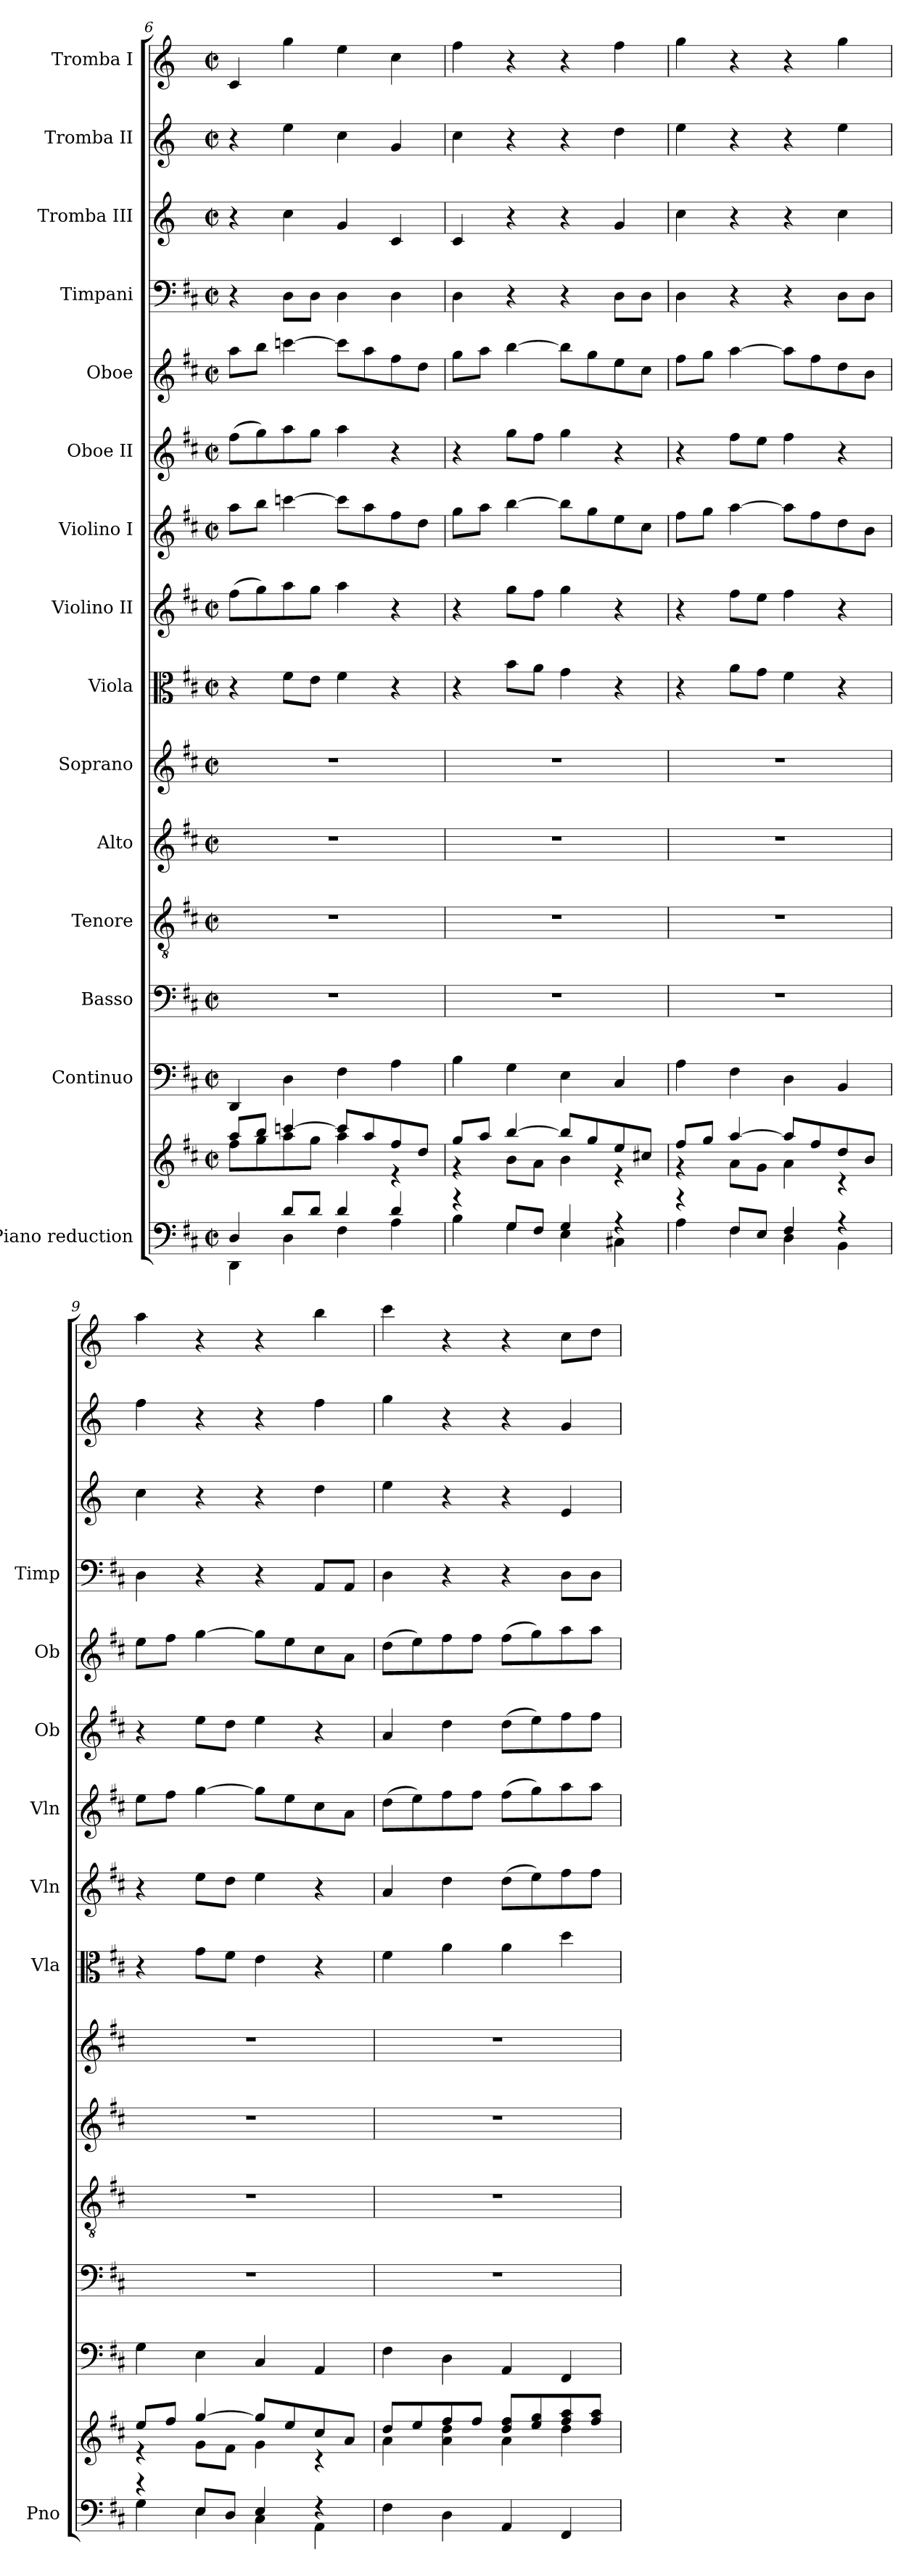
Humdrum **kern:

**kern	**kern	**kern	**kern	**kern	**kern	**kern	**kern	**kern	**kern	**kern	**kern	**kern	**kern	**kern	**kern
*part15	*part15	*part14	*part13	*part12	*part11	*part10	*part9	*part8	*part7	*part6	*part5	*part4	*part3	*part2	*part1
*staff16	*staff15	*staff14	*staff13	*staff12	*staff11	*staff10	*staff9	*staff8	*staff7	*staff6	*staff5	*staff4	*staff3	*staff2	*staff1
*I"Piano reduction	*	*I"Continuo	*I"Basso	*I"Tenore	*I"Alto	*I"Soprano	*I"Viola	*I"Violino II	*I"Violino I	*I"Oboe II	*I"Oboe	*I"Timpani	*I"Tromba III	*I"Tromba II	*I"Tromba I
*I'Pno	*	*	*	*	*	*	*I'Vla	*I'Vln	*I'Vln	*I'Ob	*I'Ob	*I'Timp	*	*	*
!!LO:PB:g=z
*clefF4	*clefG2	*clefF4	*clefF4	*clefGv2	*clefG2	*clefG2	*clefC3	*clefG2	*clefG2	*clefG2	*clefG2	*clefF4	*clefG2	*clefG2	*clefG2
*	*	*	*	*	*	*	*	*	*	*	*	*	*ITrd-1c-2	*ITrd-1c-2	*ITrd-1c-2
*k[f#c#]	*k[f#c#]	*k[f#c#]	*k[f#c#]	*k[f#c#]	*k[f#c#]	*k[f#c#]	*k[f#c#]	*k[f#c#]	*k[f#c#]	*k[f#c#]	*k[f#c#]	*k[f#c#]	*k[f#c#]	*k[f#c#]	*k[f#c#]
*M2/2	*M2/2	*M2/2	*M2/2	*M2/2	*M2/2	*M2/2	*M2/2	*M2/2	*M2/2	*M2/2	*M2/2	*M2/2	*M2/2	*M2/2	*M2/2
*met(c|)	*met(c|)	*met(c|)	*met(c|)	*met(c|)	*met(c|)	*met(c|)	*met(c|)	*met(c|)	*met(c|)	*met(c|)	*met(c|)	*met(c|)	*met(c|)	*met(c|)	*met(c|)
=6	=6	=6	=6	=6	=6	=6	=6	=6	=6	=6	=6	=6	=6	=6	=6
*^	*^	*	*	*	*	*	*	*	*	*	*	*	*	*	*
4D/	4DD\	8aa/L	8ff#\L	4DD/	1r	1r	1r	1r	4r	(8ff#\L	8aa\L	(8ff#\L	8aa\L	4r	4r	4r	4d/
.	.	8bb/J	8gg\	.	.	.	.	.	.	8gg\)	8bb\J	8gg\)	8bb\J	.	.	.	.
8d/L	4D\	[4cccn/	8aa\	4D\	.	.	.	.	8f#\L	8aa\	[4cccn\	8aa\	[4cccn\	8D\L	4dd\	4ff#\	4aa\
8d/J	.	.	8gg\J	.	.	.	.	.	8e\J	8gg\J	.	8gg\J	.	8D\J	.	.	.
4d/	4F#\	8ccc/L]	4aa\	4F#\	.	.	.	.	4f#\	4aa\	8ccc\L]	4aa\	8ccc\L]	4D\	4a/	4dd\	4ff#\
.	.	8aa/	.	.	.	.	.	.	.	.	8aa\	.	8aa\	.	.	.	.
4d/	4A\	8ff#/	4r	4A\	.	.	.	.	4r	4r	8ff#\	4r	8ff#\	4D\	4d/	4a/	4dd\
.	.	8dd/J	.	.	.	.	.	.	.	.	8dd\J	.	8dd\J	.	.	.	.
=7	=7	=7	=7	=7	=7	=7	=7	=7	=7	=7	=7	=7	=7	=7	=7	=7	=7
4r	4B\	8gg/L	4r	4B\	1r	1r	1r	1r	4r	4r	8gg\L	4r	8gg\L	4D\	4d/	4dd\	4gg\
.	.	8aa/J	.	.	.	.	.	.	.	.	8aa\J	.	8aa\J	.	.	.	.
8G/L	4G\	[4bb/	8b\L	4G\	.	.	.	.	8b\L	8gg\L	[4bb\	8gg\L	[4bb\	4r	4r	4r	4r
8F#/J	.	.	8a\J	.	.	.	.	.	8a\J	8ff#\J	.	8ff#\J	.	.	.	.	.
4G/	4E\	8bb/L]	4b\	4E\	.	.	.	.	4g\	4gg\	8bb\L]	4gg\	8bb\L]	4r	4r	4r	4r
.	.	8gg/	.	.	.	.	.	.	.	.	8gg\	.	8gg\	.	.	.	.
4r	4C#X\	8ee/	4r	4C#/	.	.	.	.	4r	4r	8ee\	4r	8ee\	8D\L	4a/	4ee\	4gg\
.	.	8cc#X/J	.	.	.	.	.	.	.	.	8cc#\J	.	8cc#\J	8D\J	.	.	.
=8	=8	=8	=8	=8	=8	=8	=8	=8	=8	=8	=8	=8	=8	=8	=8	=8	=8
4r	4A\	8ff#/L	4r	4A\	1r	1r	1r	1r	4r	4r	8ff#\L	4r	8ff#\L	4D\	4dd\	4ff#\	4aa\
.	.	8gg/J	.	.	.	.	.	.	.	.	8gg\J	.	8gg\J	.	.	.	.
8F#/L	4F#\	[4aa/	8a\L	4F#\	.	.	.	.	8a\L	8ff#\L	[4aa\	8ff#\L	[4aa\	4r	4r	4r	4r
8E/J	.	.	8g\J	.	.	.	.	.	8g\J	8ee\J	.	8ee\J	.	.	.	.	.
4F#/	4D\	8aa/L]	4a\	4D\	.	.	.	.	4f#\	4ff#\	8aa\L]	4ff#\	8aa\L]	4r	4r	4r	4r
.	.	8ff#/	.	.	.	.	.	.	.	.	8ff#\	.	8ff#\	.	.	.	.
4r	4BB\	8dd/	4r	4BB/	.	.	.	.	4r	4r	8dd\	4r	8dd\	8D\L	4dd\	4ff#\	4aa\
.	.	8b/J	.	.	.	.	.	.	.	.	8b\J	.	8b\J	8D\J	.	.	.
=9	=9	=9	=9	=9	=9	=9	=9	=9	=9	=9	=9	=9	=9	=9	=9	=9	=9
4r	4G\	8ee/L	4r	4G\	1r	1r	1r	1r	4r	4r	8ee\L	4r	8ee\L	4D\	4dd\	4gg\	4bb\
.	.	8ff#/J	.	.	.	.	.	.	.	.	8ff#\J	.	8ff#\J	.	.	.	.
8E/L	4E\	[4gg/	8g\L	4E\	.	.	.	.	8g\L	8ee\L	[4gg\	8ee\L	[4gg\	4r	4r	4r	4r
8D/J	.	.	8f#\J	.	.	.	.	.	8f#\J	8dd\J	.	8dd\J	.	.	.	.	.
4E/	4C#\	8gg/L]	4g\	4C#/	.	.	.	.	4e\	4ee\	8gg\L]	4ee\	8gg\L]	4r	4r	4r	4r
.	.	8ee/	.	.	.	.	.	.	.	.	8ee\	.	8ee\	.	.	.	.
4r	4AA\	8cc#/	4r	4AA/	.	.	.	.	4r	4r	8cc#\	4r	8cc#\	8AA/L	4ee\	4gg\	4ccc#\
.	.	8a/J	.	.	.	.	.	.	.	.	8a\J	.	8a\J	8AA/J	.	.	.
*v	*v	*	*	*	*	*	*	*	*	*	*	*	*	*	*	*	*
=10	=10	=10	=10	=10	=10	=10	=10	=10	=10	=10	=10	=10	=10	=10	=10	=10
4F#\	8dd/L	4a\	4F#\	1r	1r	1r	1r	4f#\	4a/	(8dd\L	4a/	(8dd\L	4D\	4ff#\	4aa\	4ddd\
.	8ee/	.	.	.	.	.	.	.	.	8ee\)	.	8ee\)	.	.	.	.
4D\	8ff#/	4a\ 4dd\	4D\	.	.	.	.	4a\	4dd\	8ff#\	4dd\	8ff#\	4r	4r	4r	4r
.	8ff#/J	.	.	.	.	.	.	.	.	8ff#\J	.	8ff#\J	.	.	.	.
4AA/	8dd/ 8ff#/L	4a\	4AA/	.	.	.	.	4a\	(8dd\L	(8ff#\L	(8dd\L	(8ff#\L	4r	4r	4r	4r
.	8ee/ 8gg/	.	.	.	.	.	.	.	8ee\)	8gg\)	8ee\)	8gg\)	.	.	.	.
4FF#/	8ff#/ 8aa/	4dd\	4FF#/	.	.	.	.	4dd\	8ff#\	8aa\	8ff#\	8aa\	8D\L	4f#/	4a/	8dd\L
.	8ff#/ 8aa/J	.	.	.	.	.	.	.	8ff#\J	8aa\J	8ff#\J	8aa\J	8D\J	.	.	8ee\J
*	*v	*v	*	*	*	*	*	*	*	*	*	*	*	*	*	*
=	=	=	=	=	=	=	=	=	=	=	=	=	=	=	=
*-	*-	*-	*-	*-	*-	*-	*-	*-	*-	*-	*-	*-	*-	*-	*-
